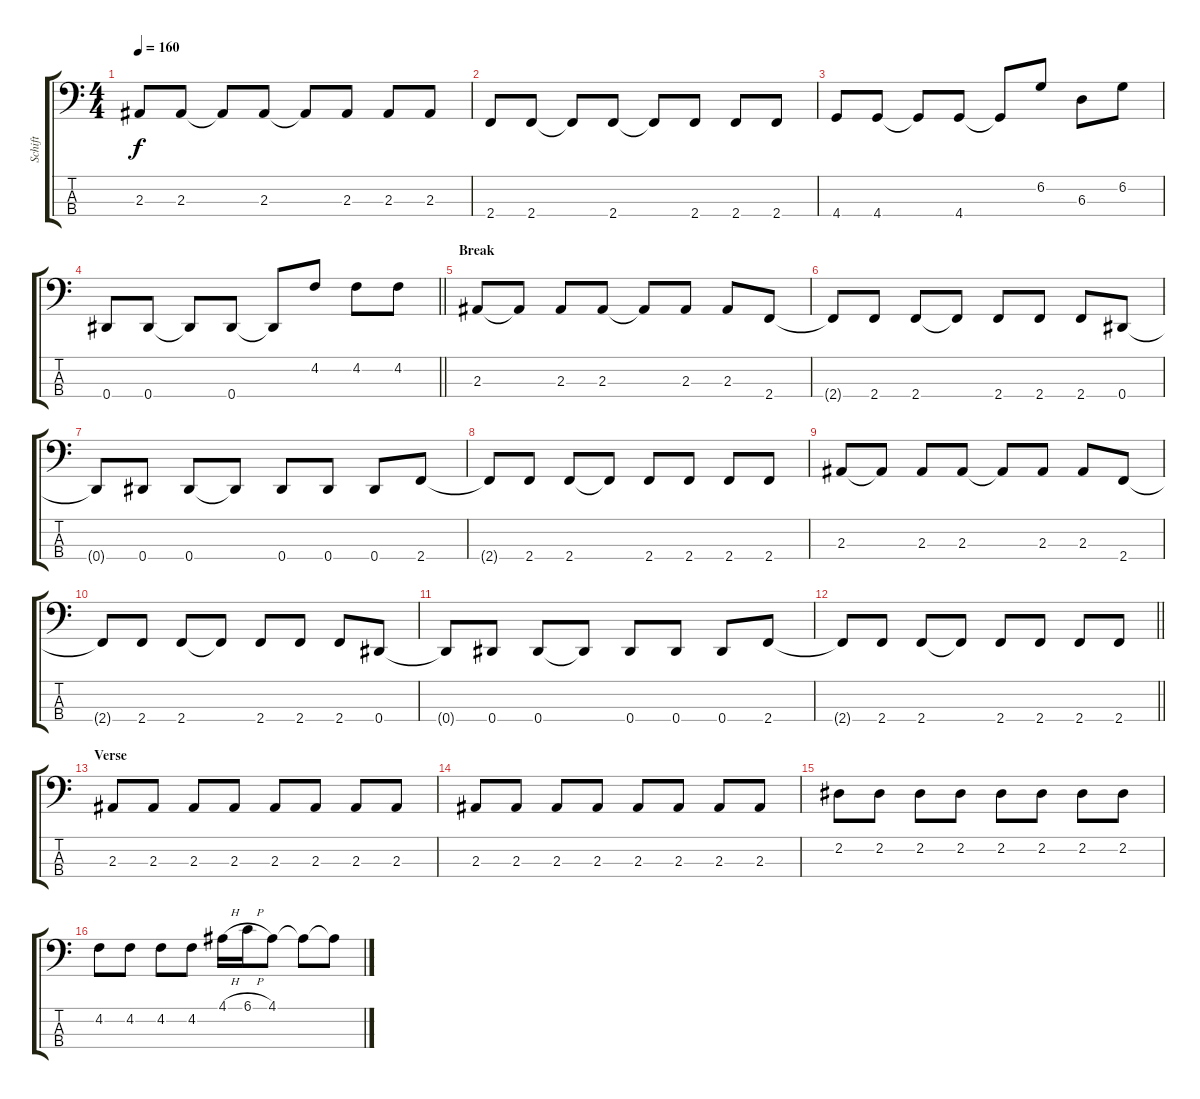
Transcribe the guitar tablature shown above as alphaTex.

\track ("Schift" "Schift") {instrument electricbasspick}
\staff {score tabs}
\tuning (Gb2 Db2 Ab1 Eb1) {hide}
\ts (4 4)
\tempo 160
\clef f4
\ks c
2.3.8{dy f} 2.3.8 2.3{t}.8 2.3.8 2.3{t}.8 2.3.8 2.3.8 2.3.8 |
2.4.8 2.4.8 2.4{t}.8 2.4.8 2.4{t}.8 2.4.8 2.4.8 2.4.8 |
4.4.8 4.4.8 4.4{t}.8 4.4.8 4.4{t}.8 6.2.8 6.3.8 6.2.8 |
\barLineRight lightlight
0.4.8 0.4.8 0.4{t}.8 0.4.8 0.4{t}.8 4.2.8 4.2.8 4.2.8 |
\section ("" "Break")
2.3.8 2.3{t}.8 2.3.8 2.3.8 2.3{t}.8 2.3.8 2.3.8 2.4.8 |
2.4{t}.8 2.4.8 2.4.8 2.4{t}.8 2.4.8 2.4.8 2.4.8 0.4.8 |
0.4{t}.8 0.4.8 0.4.8 0.4{t}.8 0.4.8 0.4.8 0.4.8 2.4.8 |
2.4{t}.8 2.4.8 2.4.8 2.4{t}.8 2.4.8 2.4.8 2.4.8 2.4.8 |
2.3.8 2.3{t}.8 2.3.8 2.3.8 2.3{t}.8 2.3.8 2.3.8 2.4.8 |
2.4{t}.8 2.4.8 2.4.8 2.4{t}.8 2.4.8 2.4.8 2.4.8 0.4.8 |
0.4{t}.8 0.4.8 0.4.8 0.4{t}.8 0.4.8 0.4.8 0.4.8 2.4.8 |
\barLineRight lightlight
2.4{t}.8 2.4.8 2.4.8 2.4{t}.8 2.4.8 2.4.8 2.4.8 2.4.8 |
\section ("" "Verse")
2.3.8 2.3.8 2.3.8 2.3.8 2.3.8 2.3.8 2.3.8 2.3.8 |
2.3.8 2.3.8 2.3.8 2.3.8 2.3.8 2.3.8 2.3.8 2.3.8 |
2.2.8 2.2.8 2.2.8 2.2.8 2.2.8 2.2.8 2.2.8 2.2.8 |
4.2.8 4.2.8 4.2.8 4.2.8 4.1{h}.16 6.1{h}.16 4.1.8 4.1{t}.8 4.1{t}.8
